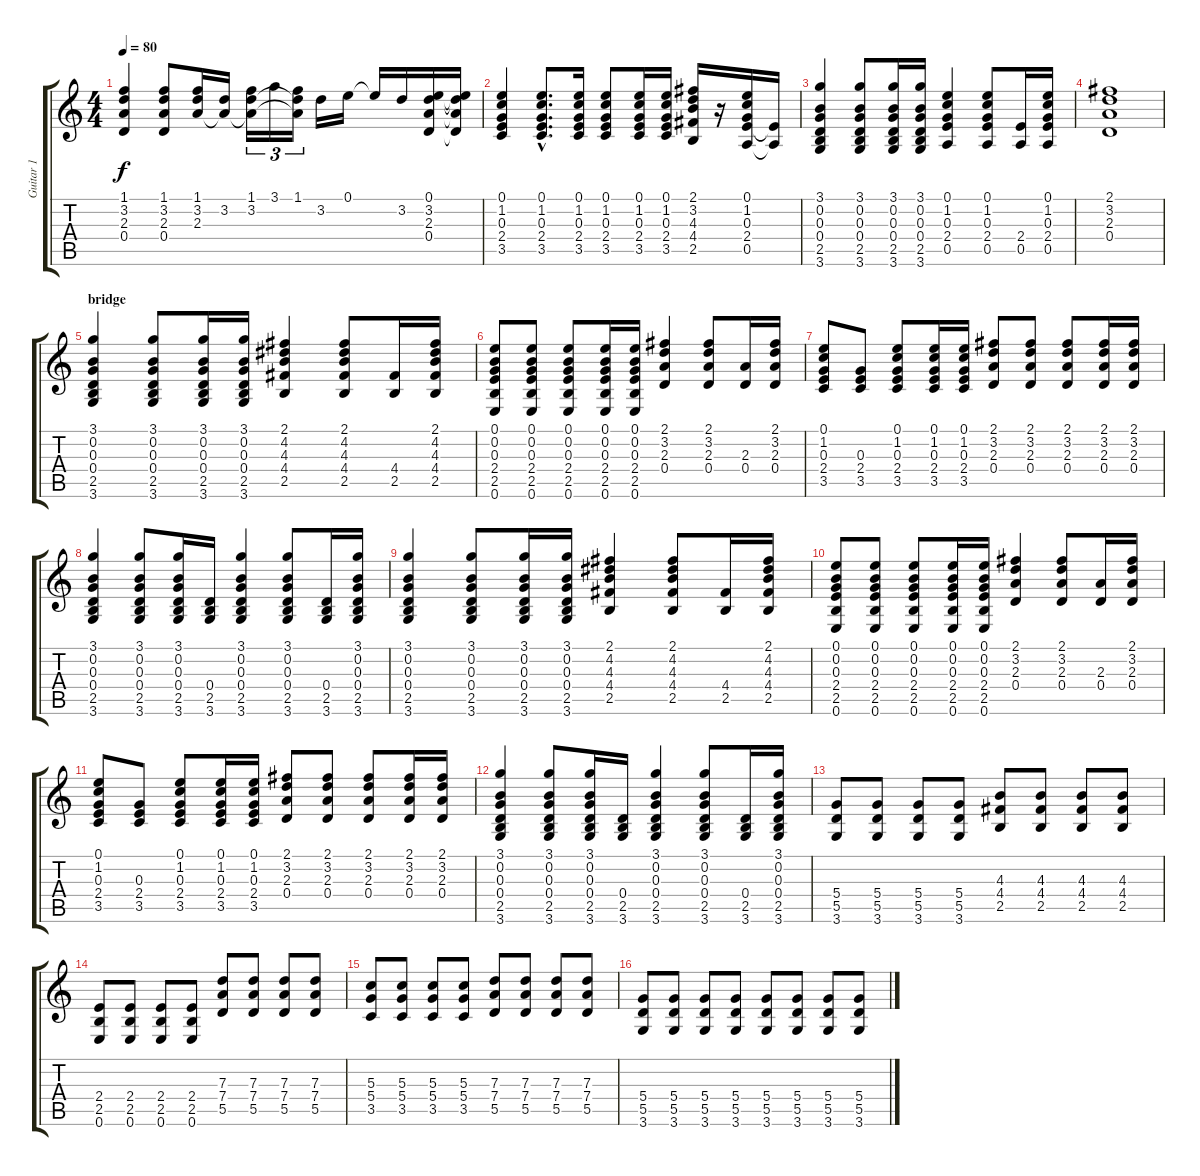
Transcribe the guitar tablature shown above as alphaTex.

\track ("Guitar 1" "Guitar 1") {instrument acousticguitarnylon}
\staff {score tabs}
\tuning (E4 B3 G3 D3 A2 E2) {hide}
\ts (4 4)
\tempo 80
\clef g2
\ks c
(1.1 3.2 2.3 0.4).4{dy f} (1.1 3.2 2.3 0.4).8 (1.1 3.2 2.3).16 (3.2 2.3{t}).16 (1.1 3.2 2.3{t}).16{tu (3 2)} 3.1.16{tu (3 2)} (1.1 3.2{t} 2.3{t}).16{tu (3 2)} 3.2.16 0.1.16 0.1{t}.16 3.2.16 (0.1 3.2 2.3 0.4).16 (0.1{t} 3.2{t} 2.3{t} 0.4{t}).16 |
(0.1 1.2 0.3 2.4 3.5).4 (0.1{hac} 1.2{hac} 0.3{hac} 2.4{hac} 3.5{hac}).8{d} (0.1 1.2 0.3 2.4 3.5).16 (0.1 1.2 0.3 2.4 3.5).8 (0.1 1.2 0.3 2.4 3.5).16 (0.1 1.2 0.3 2.4 3.5).16 (2.1 3.2 4.3 4.4 2.5).16 r.16 (0.1 1.2 0.3 2.4 0.5).16 (2.4{t} 0.5{t}).16 |
(3.1 0.2 0.3 0.4 2.5 3.6).4 (3.1 0.2 0.3 0.4 2.5 3.6).8 (3.1 0.2 0.3 0.4 2.5 3.6).16 (3.1 0.2 0.3 0.4 2.5 3.6).16 (0.1 1.2 0.3 2.4 0.5).4 (0.1 1.2 0.3 2.4 0.5).8 (2.4 0.5).16 (0.1 1.2 0.3 2.4 0.5).16 |
(2.1 3.2 2.3 0.4).1 |
\section ("" "bridge")
(3.1 0.2 0.3 0.4 2.5 3.6).4 (3.1 0.2 0.3 0.4 2.5 3.6).8 (3.1 0.2 0.3 0.4 2.5 3.6).16 (3.1 0.2 0.3 0.4 2.5 3.6).16 (2.1 4.2 4.3 4.4 2.5).4 (2.1 4.2 4.3 4.4 2.5).8 (4.4 2.5).16 (2.1 4.2 4.3 4.4 2.5).16 |
(0.1 0.2 0.3 2.4 2.5 0.6).8 (0.1 0.2 0.3 2.4 2.5 0.6).8 (0.1 0.2 0.3 2.4 2.5 0.6).8 (0.1 0.2 0.3 2.4 2.5 0.6).16 (0.1 0.2 0.3 2.4 2.5 0.6).16 (2.1 3.2 2.3 0.4).4 (2.1 3.2 2.3 0.4).8 (2.3 0.4).16 (2.1 3.2 2.3 0.4).16 |
(0.1 1.2 0.3 2.4 3.5).8 (0.3 2.4 3.5).8 (0.1 1.2 0.3 2.4 3.5).8 (0.1 1.2 0.3 2.4 3.5).16 (0.1 1.2 0.3 2.4 3.5).16 (2.1 3.2 2.3 0.4).8 (2.1 3.2 2.3 0.4).8 (2.1 3.2 2.3 0.4).8 (2.1 3.2 2.3 0.4).16 (2.1 3.2 2.3 0.4).16 |
(3.1 0.2 0.3 0.4 2.5 3.6).4 (3.1 0.2 0.3 0.4 2.5 3.6).8 (3.1 0.2 0.3 0.4 2.5 3.6).16 (0.4 2.5 3.6).16 (3.1 0.2 0.3 0.4 2.5 3.6).4 (3.1 0.2 0.3 0.4 2.5 3.6).8 (0.4 2.5 3.6).16 (3.1 0.2 0.3 0.4 2.5 3.6).16 |
(3.1 0.2 0.3 0.4 2.5 3.6).4 (3.1 0.2 0.3 0.4 2.5 3.6).8 (3.1 0.2 0.3 0.4 2.5 3.6).16 (3.1 0.2 0.3 0.4 2.5 3.6).16 (2.1 4.2 4.3 4.4 2.5).4 (2.1 4.2 4.3 4.4 2.5).8 (4.4 2.5).16 (2.1 4.2 4.3 4.4 2.5).16 |
(0.1 0.2 0.3 2.4 2.5 0.6).8 (0.1 0.2 0.3 2.4 2.5 0.6).8 (0.1 0.2 0.3 2.4 2.5 0.6).8 (0.1 0.2 0.3 2.4 2.5 0.6).16 (0.1 0.2 0.3 2.4 2.5 0.6).16 (2.1 3.2 2.3 0.4).4 (2.1 3.2 2.3 0.4).8 (2.3 0.4).16 (2.1 3.2 2.3 0.4).16 |
(0.1 1.2 0.3 2.4 3.5).8 (0.3 2.4 3.5).8 (0.1 1.2 0.3 2.4 3.5).8 (0.1 1.2 0.3 2.4 3.5).16 (0.1 1.2 0.3 2.4 3.5).16 (2.1 3.2 2.3 0.4).8 (2.1 3.2 2.3 0.4).8 (2.1 3.2 2.3 0.4).8 (2.1 3.2 2.3 0.4).16 (2.1 3.2 2.3 0.4).16 |
(3.1 0.2 0.3 0.4 2.5 3.6).4 (3.1 0.2 0.3 0.4 2.5 3.6).8 (3.1 0.2 0.3 0.4 2.5 3.6).16 (0.4 2.5 3.6).16 (3.1 0.2 0.3 0.4 2.5 3.6).4 (3.1 0.2 0.3 0.4 2.5 3.6).8 (0.4 2.5 3.6).16 (3.1 0.2 0.3 0.4 2.5 3.6).16 |
(5.4 5.5 3.6).8{instrument overdrivenguitar} (5.4 5.5 3.6).8 (5.4 5.5 3.6).8 (5.4 5.5 3.6).8 (4.3 4.4 2.5).8 (4.3 4.4 2.5).8 (4.3 4.4 2.5).8 (4.3 4.4 2.5).8 |
(2.4 2.5 0.6).8 (2.4 2.5 0.6).8 (2.4 2.5 0.6).8 (2.4 2.5 0.6).8 (7.3 7.4 5.5).8 (7.3 7.4 5.5).8 (7.3 7.4 5.5).8 (7.3 7.4 5.5).8 |
(5.3 5.4 3.5).8 (5.3 5.4 3.5).8 (5.3 5.4 3.5).8 (5.3 5.4 3.5).8 (7.3 7.4 5.5).8 (7.3 7.4 5.5).8 (7.3 7.4 5.5).8 (7.3 7.4 5.5).8 |
(5.4 5.5 3.6).8 (5.4 5.5 3.6).8 (5.4 5.5 3.6).8 (5.4 5.5 3.6).8 (5.4 5.5 3.6).8 (5.4 5.5 3.6).8 (5.4 5.5 3.6).8 (5.4 5.5 3.6).8
